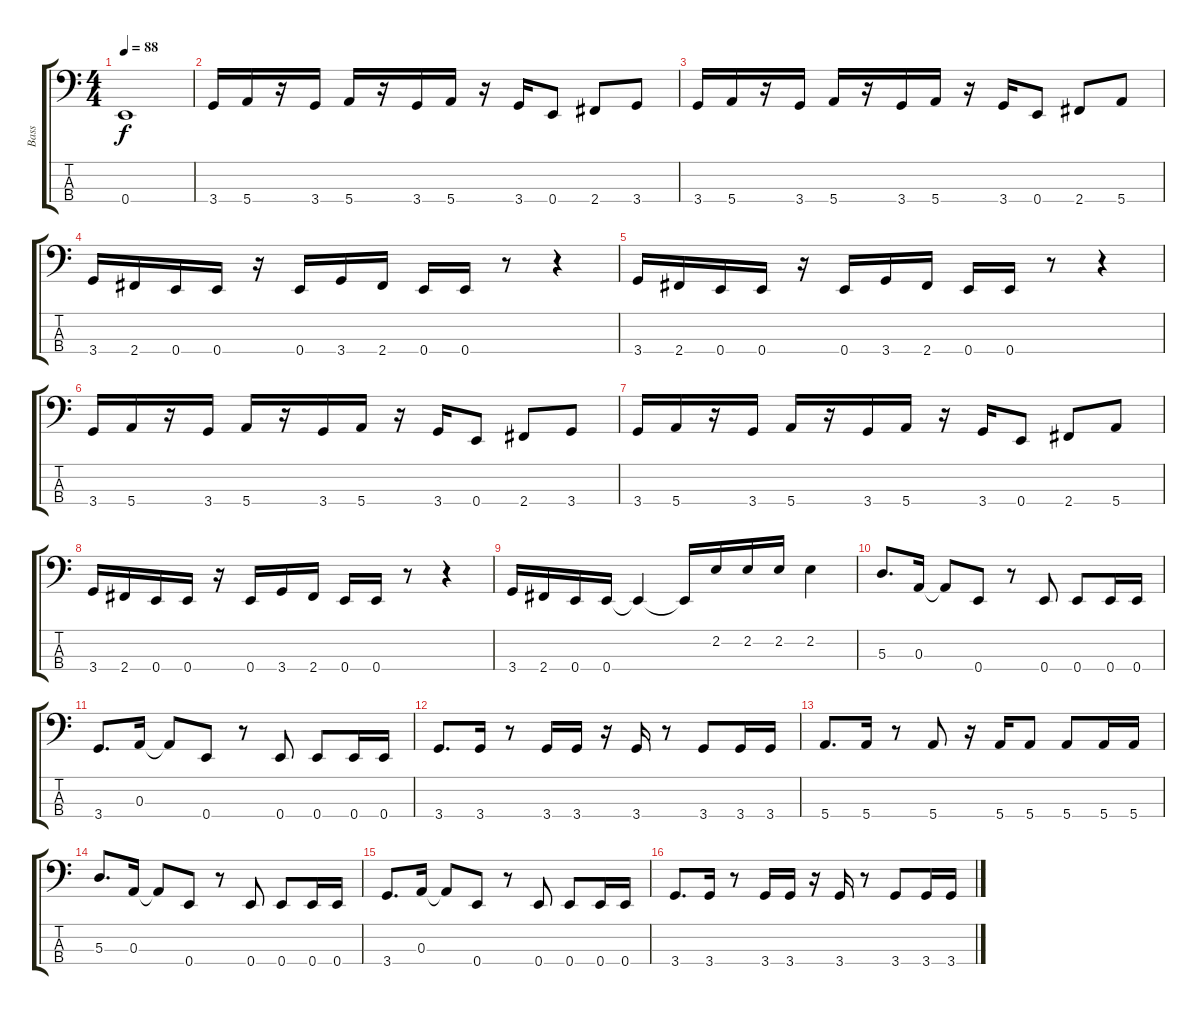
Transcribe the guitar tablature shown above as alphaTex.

\track ("Bass" "Bass") {instrument electricbassfinger}
\staff {score tabs}
\tuning (G2 D2 A1 E1) {hide}
\ts (4 4)
\tempo 88
\clef f4
\ks c
0.4{t}.1{dy f} |
3.4.16 5.4.16 r.16 3.4.16 5.4.16 r.16 3.4.16 5.4.16 r.16 3.4.16 0.4.8 2.4.8 3.4.8 |
3.4.16 5.4.16 r.16 3.4.16 5.4.16 r.16 3.4.16 5.4.16 r.16 3.4.16 0.4.8 2.4.8 5.4.8 |
3.4.16 2.4.16 0.4.16 0.4.16 r.16 0.4.16 3.4.16 2.4.16 0.4.16 0.4.16 r.8 r.4 |
3.4.16 2.4.16 0.4.16 0.4.16 r.16 0.4.16 3.4.16 2.4.16 0.4.16 0.4.16 r.8 r.4 |
3.4.16 5.4.16 r.16 3.4.16 5.4.16 r.16 3.4.16 5.4.16 r.16 3.4.16 0.4.8 2.4.8 3.4.8 |
3.4.16 5.4.16 r.16 3.4.16 5.4.16 r.16 3.4.16 5.4.16 r.16 3.4.16 0.4.8 2.4.8 5.4.8 |
3.4.16 2.4.16 0.4.16 0.4.16 r.16 0.4.16 3.4.16 2.4.16 0.4.16 0.4.16 r.8 r.4 |
3.4.16 2.4.16 0.4.16 0.4.16 0.4{t}.4 0.4{t}.16 2.2.16 2.2.16 2.2.16 2.2.4 |
5.3.8{d} 0.3.16 0.3{t}.8 0.4.8 r.8 0.4.8 0.4.8 0.4.16 0.4.16 |
3.4.8{d} 0.3.16 0.3{t}.8 0.4.8 r.8 0.4.8 0.4.8 0.4.16 0.4.16 |
3.4.8{d} 3.4.16 r.8 3.4.16 3.4.16 r.16 3.4.16 r.8 3.4.8 3.4.16 3.4.16 |
5.4.8{d} 5.4.16 r.8 5.4.8 r.16 5.4.16 5.4.8 5.4.8 5.4.16 5.4.16 |
5.3.8{d} 0.3.16 0.3{t}.8 0.4.8 r.8 0.4.8 0.4.8 0.4.16 0.4.16 |
3.4.8{d} 0.3.16 0.3{t}.8 0.4.8 r.8 0.4.8 0.4.8 0.4.16 0.4.16 |
3.4.8{d} 3.4.16 r.8 3.4.16 3.4.16 r.16 3.4.16 r.8 3.4.8 3.4.16 3.4.16
